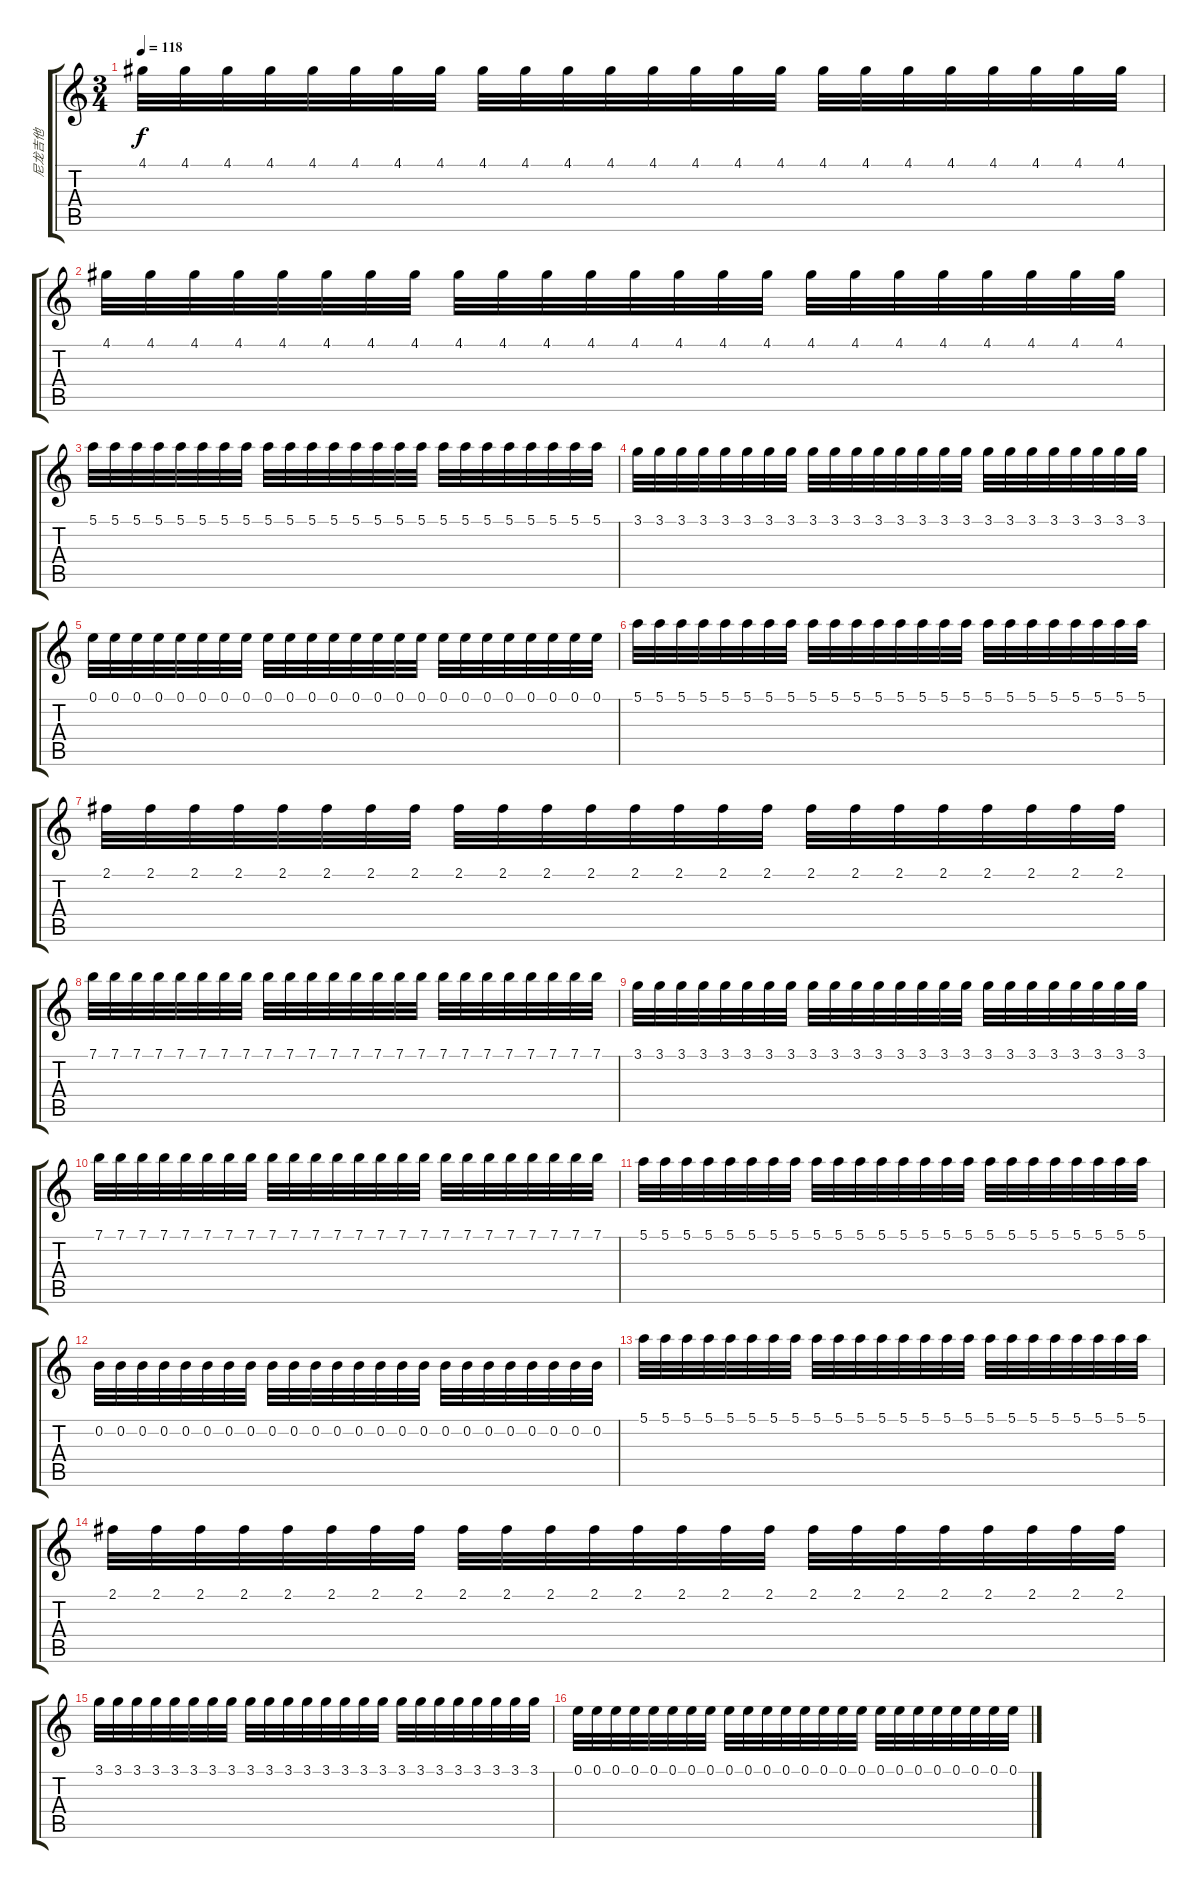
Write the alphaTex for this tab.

\track ("尼龙吉他" "尼龙吉他") {instrument acousticguitarnylon}
\staff {score tabs}
\tuning (E4 B3 G3 D3 A2 E2) {hide}
\ts (3 4)
\tempo 118
\clef g2
\ks c
4.1.32{dy f} 4.1.32 4.1.32 4.1.32 4.1.32 4.1.32 4.1.32 4.1.32 4.1.32 4.1.32 4.1.32 4.1.32 4.1.32 4.1.32 4.1.32 4.1.32 4.1.32 4.1.32 4.1.32 4.1.32 4.1.32 4.1.32 4.1.32 4.1.32 |
4.1.32 4.1.32 4.1.32 4.1.32 4.1.32 4.1.32 4.1.32 4.1.32 4.1.32 4.1.32 4.1.32 4.1.32 4.1.32 4.1.32 4.1.32 4.1.32 4.1.32 4.1.32 4.1.32 4.1.32 4.1.32 4.1.32 4.1.32 4.1.32 |
5.1.32 5.1.32 5.1.32 5.1.32 5.1.32 5.1.32 5.1.32 5.1.32 5.1.32 5.1.32 5.1.32 5.1.32 5.1.32 5.1.32 5.1.32 5.1.32 5.1.32 5.1.32 5.1.32 5.1.32 5.1.32 5.1.32 5.1.32 5.1.32 |
3.1.32 3.1.32 3.1.32 3.1.32 3.1.32 3.1.32 3.1.32 3.1.32 3.1.32 3.1.32 3.1.32 3.1.32 3.1.32 3.1.32 3.1.32 3.1.32 3.1.32 3.1.32 3.1.32 3.1.32 3.1.32 3.1.32 3.1.32 3.1.32 |
0.1.32 0.1.32 0.1.32 0.1.32 0.1.32 0.1.32 0.1.32 0.1.32 0.1.32 0.1.32 0.1.32 0.1.32 0.1.32 0.1.32 0.1.32 0.1.32 0.1.32 0.1.32 0.1.32 0.1.32 0.1.32 0.1.32 0.1.32 0.1.32 |
5.1.32 5.1.32 5.1.32 5.1.32 5.1.32 5.1.32 5.1.32 5.1.32 5.1.32 5.1.32 5.1.32 5.1.32 5.1.32 5.1.32 5.1.32 5.1.32 5.1.32 5.1.32 5.1.32 5.1.32 5.1.32 5.1.32 5.1.32 5.1.32 |
2.1.32 2.1.32 2.1.32 2.1.32 2.1.32 2.1.32 2.1.32 2.1.32 2.1.32 2.1.32 2.1.32 2.1.32 2.1.32 2.1.32 2.1.32 2.1.32 2.1.32 2.1.32 2.1.32 2.1.32 2.1.32 2.1.32 2.1.32 2.1.32 |
7.1.32 7.1.32 7.1.32 7.1.32 7.1.32 7.1.32 7.1.32 7.1.32 7.1.32 7.1.32 7.1.32 7.1.32 7.1.32 7.1.32 7.1.32 7.1.32 7.1.32 7.1.32 7.1.32 7.1.32 7.1.32 7.1.32 7.1.32 7.1.32 |
3.1.32 3.1.32 3.1.32 3.1.32 3.1.32 3.1.32 3.1.32 3.1.32 3.1.32 3.1.32 3.1.32 3.1.32 3.1.32 3.1.32 3.1.32 3.1.32 3.1.32 3.1.32 3.1.32 3.1.32 3.1.32 3.1.32 3.1.32 3.1.32 |
7.1.32 7.1.32 7.1.32 7.1.32 7.1.32 7.1.32 7.1.32 7.1.32 7.1.32 7.1.32 7.1.32 7.1.32 7.1.32 7.1.32 7.1.32 7.1.32 7.1.32 7.1.32 7.1.32 7.1.32 7.1.32 7.1.32 7.1.32 7.1.32 |
5.1.32 5.1.32 5.1.32 5.1.32 5.1.32 5.1.32 5.1.32 5.1.32 5.1.32 5.1.32 5.1.32 5.1.32 5.1.32 5.1.32 5.1.32 5.1.32 5.1.32 5.1.32 5.1.32 5.1.32 5.1.32 5.1.32 5.1.32 5.1.32 |
0.2.32 0.2.32 0.2.32 0.2.32 0.2.32 0.2.32 0.2.32 0.2.32 0.2.32 0.2.32 0.2.32 0.2.32 0.2.32 0.2.32 0.2.32 0.2.32 0.2.32 0.2.32 0.2.32 0.2.32 0.2.32 0.2.32 0.2.32 0.2.32 |
5.1.32 5.1.32 5.1.32 5.1.32 5.1.32 5.1.32 5.1.32 5.1.32 5.1.32 5.1.32 5.1.32 5.1.32 5.1.32 5.1.32 5.1.32 5.1.32 5.1.32 5.1.32 5.1.32 5.1.32 5.1.32 5.1.32 5.1.32 5.1.32 |
2.1.32 2.1.32 2.1.32 2.1.32 2.1.32 2.1.32 2.1.32 2.1.32 2.1.32 2.1.32 2.1.32 2.1.32 2.1.32 2.1.32 2.1.32 2.1.32 2.1.32 2.1.32 2.1.32 2.1.32 2.1.32 2.1.32 2.1.32 2.1.32 |
3.1.32 3.1.32 3.1.32 3.1.32 3.1.32 3.1.32 3.1.32 3.1.32 3.1.32 3.1.32 3.1.32 3.1.32 3.1.32 3.1.32 3.1.32 3.1.32 3.1.32 3.1.32 3.1.32 3.1.32 3.1.32 3.1.32 3.1.32 3.1.32 |
0.1.32 0.1.32 0.1.32 0.1.32 0.1.32 0.1.32 0.1.32 0.1.32 0.1.32 0.1.32 0.1.32 0.1.32 0.1.32 0.1.32 0.1.32 0.1.32 0.1.32 0.1.32 0.1.32 0.1.32 0.1.32 0.1.32 0.1.32 0.1.32
